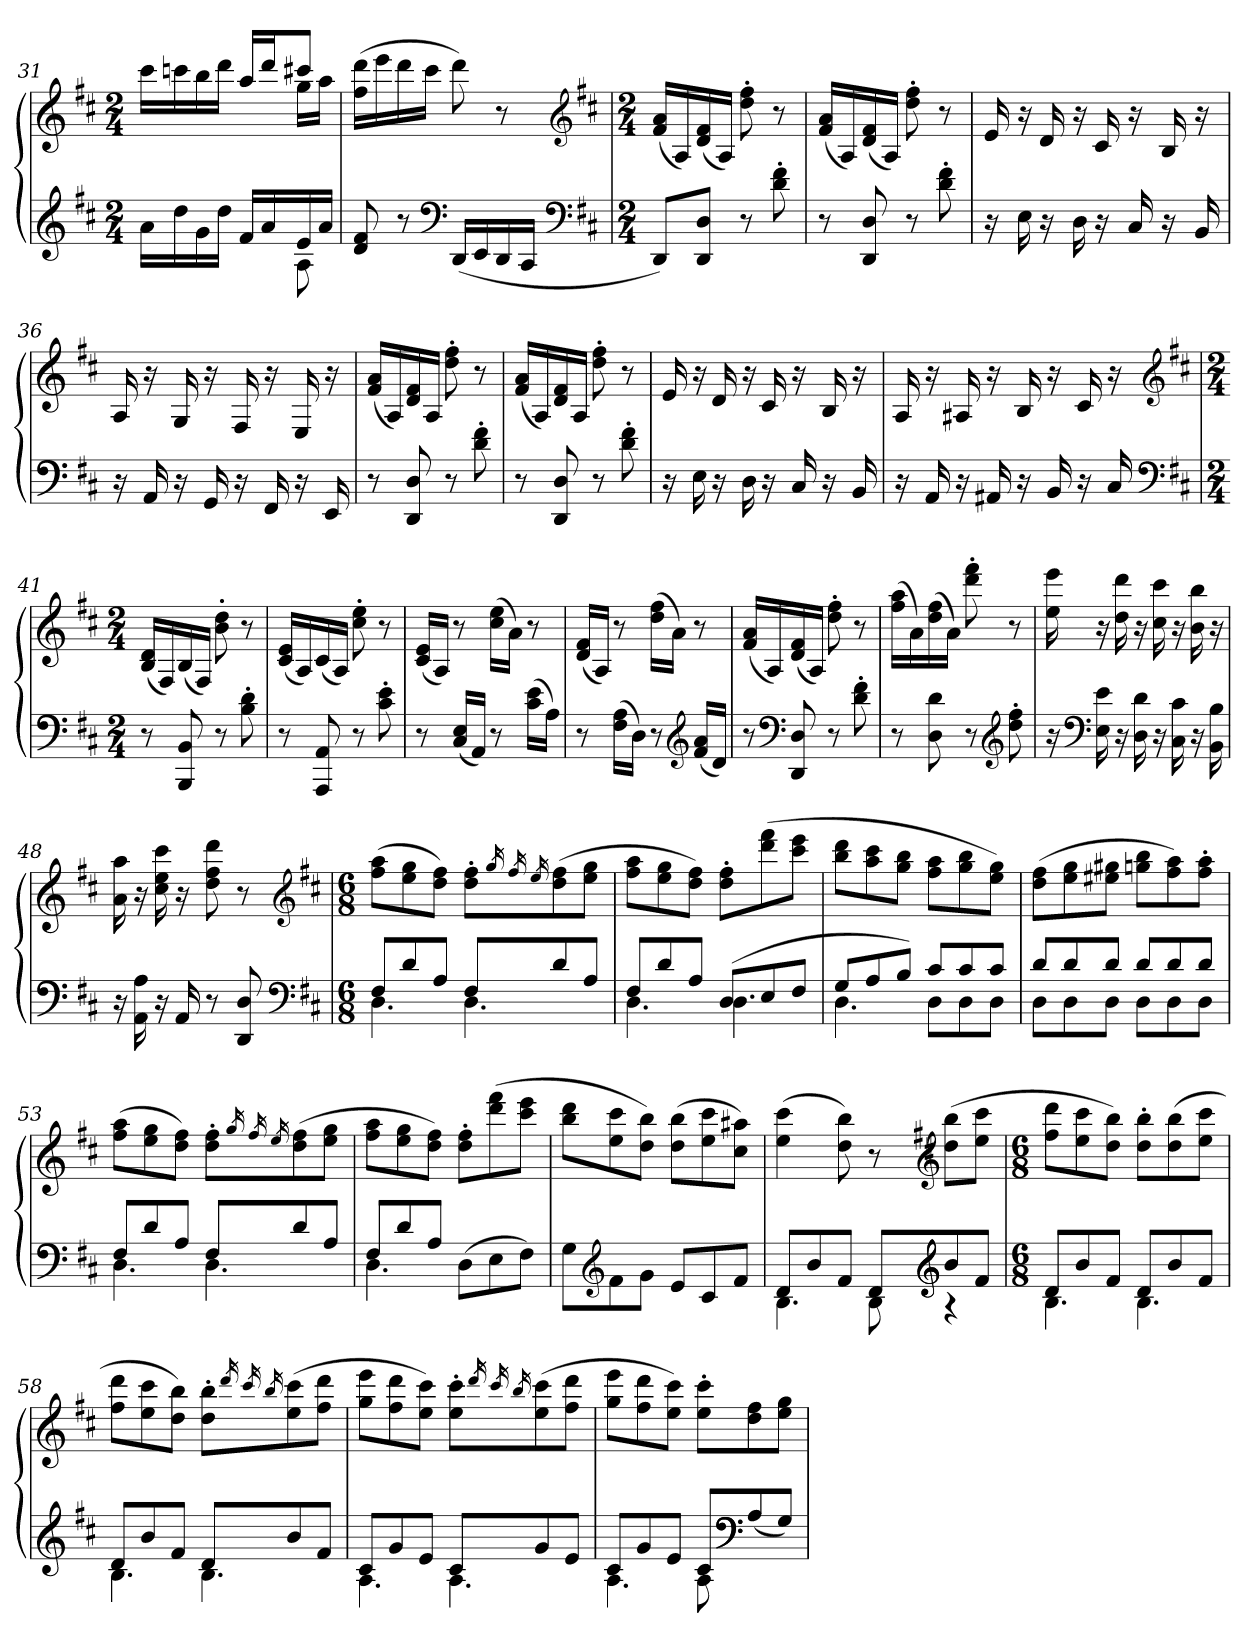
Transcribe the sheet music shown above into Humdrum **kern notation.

**kern	**kern
*part1	*part1
*staff2	*staff1
*clefG2	*clefG2
*k[f#c#]	*k[f#c#]
*D:	*D:
*M2/4	*M2/4
=31	=31
*^	*^
16aLL	4.ryy	16ccc#LL	4.ryy
16dd	.	16cccn	.
16g	.	16bb	.
16ddJJ	.	16dddJJ	.
16f#LL	.	16aaLL	.
16a	.	16dddJ	.
16e	8A	8ccc#XJ	16ggLL
16aJJ	.	.	16aaJJ
*v	*v	*	*
*	*v	*v
=32	=32
8d 8f#	(16ff# 16dddLL
.	16eee
8r	16ddd
.	16ccc#JJ
*clefF4	*
(16DDLL	8ddd)
16EE	.
16DD	8r
16CC#JJ	.
*clefF4	*clefG2
*k[f#c#]	*k[f#c#]
*D:	*D:
=33	=33
*M2/4	*M2/4
8DDL)	(16f# 16aLL
.	16A)
8DD 8DJ	(16d 16f#
.	16AJJ)
8r	8dd' 8ff#'
8d' 8f#'	8r
=34	=34
8r	(16f# 16aLL
.	16A)
8DD 8D	(16d 16f#
.	16AJJ)
8r	8dd' 8ff#'
8d' 8f#'	8r
=35	=35
16r	16e
16E	16r
16r	16d
16D	16r
16r	16c#
16C#	16r
16r	16B
16BB	16r
=36	=36
16r	16A
16AA	16r
16r	16G
16GG	16r
16r	16F#
16FF#	16r
16r	16E
16EE	16r
=37	=37
8r	(16f# 16aLL
.	16A)
8DD 8D	16d 16f#
.	16AJJ
8r	8dd' 8ff#'
8d' 8f#'	8r
=38	=38
8r	(16f# 16aLL
.	16A)
8DD 8D	16d 16f#
.	16AJJ
8r	8dd' 8ff#'
8d' 8f#'	8r
=39	=39
16r	16e
16E	16r
16r	16d
16D	16r
16r	16c#
16C#	16r
16r	16B
16BB	16r
=40	=40
16r	16A
16AA	16r
16r	16A#X
16AA#X	16r
16r	16B
16BB	16r
16r	16c#
16C#	16r
*clefF4	*clefG2
*k[f#c#]	*k[f#c#]
*D:	*D:
=41	=41
*M2/4	*M2/4
8r	(16B 16dLL
.	16F#)
8BBB 8BB	(16B
.	16F#JJ)
8r	8b' 8dd'
8B' 8d'	8r
=42	=42
8r	(16c# 16eLL
.	16A)
8AAA 8AA	(16c#
.	16AJJ)
8r	8cc#' 8ee'
8c#' 8e'	8r
=43	=43
8r	(16c# 16eLL
.	16AJJ)
(16C# 16ELL	8r
16AAJJ)	.
8r	(16cc# 16eeLL
.	16aJJ)
(16c# 16eLL	8r
16AJJ)	.
=44	=44
8r	(16d 16f#LL
.	16AJJ)
(16F# 16ALL	8r
16DJJ)	.
8r	(16dd 16ff#LL
.	16aJJ)
*clefG2	*
(16f# 16aLL	8r
16dJJ)	.
=45	=45
8r	(16f# 16aLL
.	16A)
*clefF4	*
8DD 8D	(16d 16f#
.	16AJJ)
8r	8dd' 8ff#'
8d' 8f#'	8r
=46	=46
8r	(16ff# 16aaLL
.	16a)
8D 8d	(16dd 16ff#
.	16aJJ)
8r	8ddd' 8fff#'
*clefG2	*
8dd' 8ff#'	8r
=47	=47
16r	16ee 16eee
*clefF4	*
16E 16e	16r
16r	16dd 16ddd
16D 16d	16r
16r	16cc# 16ccc#
16C# 16c#	16r
16r	16b 16bb
16BB 16B	16r
=48	=48
16r	16a 16aa
16AA 16A	16r
16r	16cc# 16ee 16ccc#
16AA	16r
8r	8dd 8ff# 8ddd
8DD 8D	8r
*clefF4	*clefG2
*k[f#c#]	*k[f#c#]
*D:	*D:
=49	=49
*M6/8	*M6/8
*^	*
8F#L	4.D	(8ff# 8aaL
8d	.	8ee 8gg
8AJ	.	8dd 8ff#J)
8F#L	4.D	8dd' 8ff#'L
.	.	16qgg
.	.	16qff#
.	.	16qee
8d	.	(8dd 8ff#
8AJ	.	8ee 8ggJ
=50	=50	=50
8F#L	4.D	8ff# 8aaL
8d	.	8ee 8gg
8AJ	.	8dd 8ff#J)
(8DL	4.D	8dd' 8ff#'L
8E	.	(8ddd 8fff#
8F#J	.	8ccc# 8eeeJ
=51	=51	=51
8GL	4.D	8bb 8dddL
8A	.	8aa 8ccc#
8BJ)	.	8gg 8bbJ
8c#L	8DL	8ff# 8aaL
8c#	8D	8gg 8bb
8c#J	8DJ	8ee 8ggJ)
=52	=52	=52
8dL	8DL	(8dd 8ff#L
8d	8D	8ee 8gg
8dJ	8DJ	8ee#X 8gg#XJ
8dL	8DL	8ggn 8bbL
8d	8D	8ff# 8aa)
8dJ	8DJ	8ff#' 8aa'J
=53	=53	=53
8F#L	4.D	(8ff# 8aaL
8d	.	8ee 8gg
8AJ	.	8dd 8ff#J)
8F#L	4.D	8dd' 8ff#'L
.	.	16qgg
.	.	16qff#
.	.	16qee
8d	.	(8dd 8ff#
8AJ	.	8ee 8ggJ
=54	=54	=54
8F#L	4.D	8ff# 8aaL
8d	.	8ee 8gg
8AJ	.	8dd 8ff#J)
(8DL	4.ryy	8dd' 8ff#'L
8E	.	(8ddd 8fff#
8F#J)	.	8ccc# 8eeeJ
*v	*v	*
=55	=55
8GL	8bb 8dddL
*clefG2	*
8f#	8ee 8ccc#
8gJ	8dd 8bbJ)
8eL	(8dd 8bbL
8c#	8ee 8ccc#
8f#J	8cc# 8aa#XJ)
=56	=56
*^	*
8dL	4.B	(4ee 4ccc#
8b	.	.
8f#J	.	8dd 8bb)
8dL	8B	8r
*clefG2	*	*clefG2
*k[f#c#]	*	*k[f#c#]
*D:	*	*D:
8b	4r	(8dd 8bbL
8f#J	.	8ee 8ccc#J
=57	=57	=57
*M6/8	*	*M6/8
8dL	4.B	8ff# 8dddL
8b	.	8ee 8ccc#
8f#J	.	8dd 8bbJ)
8dL	4.B	8dd' 8bb'L
8b	.	(8dd 8bb
8f#J	.	8ee 8ccc#J
=58	=58	=58
8dL	4.B	8ff# 8dddL
8b	.	8ee 8ccc#
8f#J	.	8dd 8bbJ)
8dL	4.B	8dd' 8bb'L
.	.	16qddd
.	.	16qccc#
.	.	16qbb
8b	.	(8ee 8ccc#
8f#J	.	8ff# 8dddJ
=59	=59	=59
8c#L	4.A	8gg 8eeeL
8g	.	8ff# 8ddd
8eJ	.	8ee 8ccc#J)
8c#L	4.A	8ee' 8ccc#'L
.	.	16qddd
.	.	16qccc#
.	.	16qbb
8g	.	(8ee 8ccc#
8eJ	.	8ff# 8dddJ
=60	=60	=60
8c#L	4.A	8gg 8eeeL
8g	.	8ff# 8ddd
8eJ	.	8ee 8ccc#J)
8c#L	8A	8ee' 8ccc#'L
*clefF4	*	*
(8A	4ryy	8dd 8ff#
8GJ)	.	8ee 8ggJ
*v	*v	*
=	=
*-	*-
